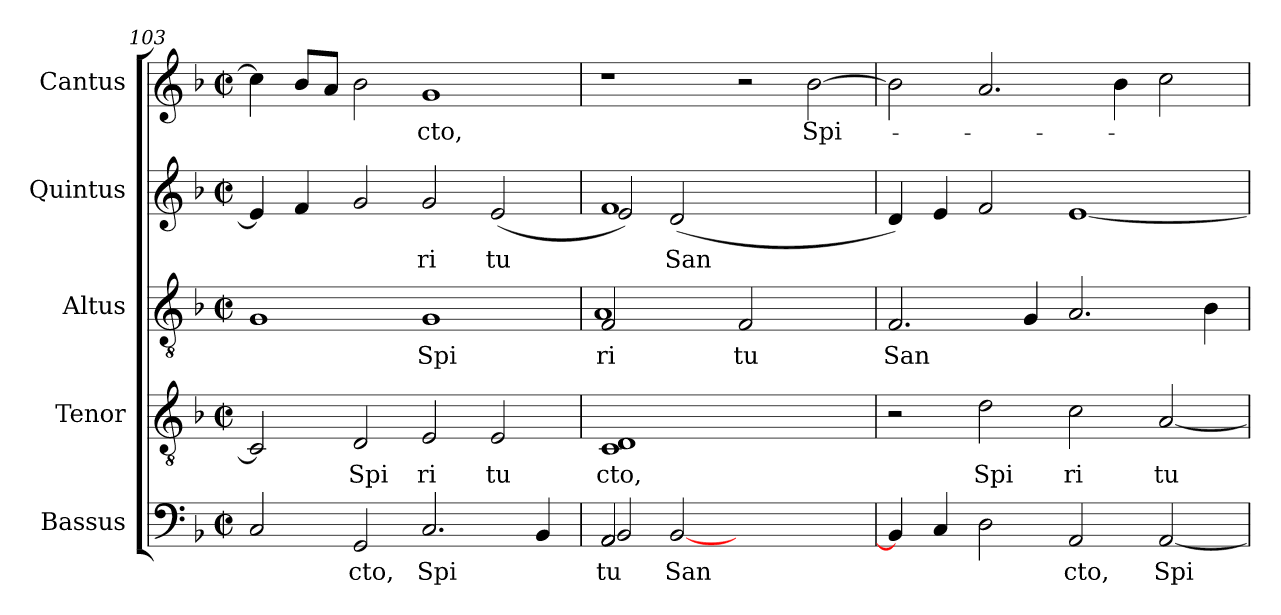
**kern	**text	**kern	**text	**kern	**text	**kern	**text	**kern	**text
*part5	*part5	*part4	*part4	*part3	*part3	*part2	*part2	*part1	*part1
*staff5	*staff5	*staff4	*staff4	*staff3	*staff3	*staff2	*staff2	*staff1	*staff1
*I"Bassus	*	*I"Tenor	*	*I"Altus	*	*I"Quintus	*	*I"Cantus	*
*clefF4	*	*clefGv2	*	*clefGv2	*	*clefG2	*	*clefG2	*
*k[b-]	*	*k[b-]	*	*k[b-]	*	*k[b-]	*	*k[b-]	*
*F:	*	*F:	*	*F:	*	*F:	*	*F:	*
*M2/2	*	*M2/2	*	*M2/2	*	*M2/2	*	*M2/2	*
*met(c|)	*	*met(c|)	*	*met(c|)	*	*met(c|)	*	*met(c|)	*
=103	=103	=103	=103	=103	=103	=103	=103	=103	=103
2C/	.	2C/]	.	1G	.	4e/]	.	4cc\]	.
.	.	.	.	.	.	4f/	.	8b-/L	.
.	.	.	.	.	.	.	.	8a/J	.
!	!LO:LY:b:cj	!	!LO:LY:b:cj	!	!	!	!	!	!
2GG/	cto,	2D/	Spi	.	.	2g/	.	2b-\	.
!	!LO:LY:b	!	!LO:LY:b:cj	!	!LO:LY:b:cj	!	!LO:LY:b:cj	!	!LO:LY:b:cj
2.C/	Spi	2E/	ri	1G	Spi	2g/	ri	1g	-cto,
!	!	!	!LO:LY:b:cj	!	!	!	!LO:LY:b:cj	!	!
.	.	2E/	tu	.	.	(<2e/	tu	.	.
4BB-/	.	.	.	.	.	.	.	.	.
=104	=104	=104	=104	=104	=104	=104	=104	=104	=104
!	!LO:LY:b:cj	!	!	!	!	!	!	!	!
*^	*	*	*	*	*	*	*	*	*
!	!	!LO:LY:b:cj	!	!LO:LY:b:cj	!	!LO:LY:b:cj	!	!	!	!
*	*^	*	*	*	*^	*	*^	*	*	*
2AA/	2BB-/	2AA/	tu	1C 1D	cto,	2F/	1A	ri	1f	2e/)	.	1r	.
!	!	!	!LO:LY:b	!	!	!	!	!	!	!	!LO:LY:b	!	!
[<2BB-/	1ryy	1ryy	San	.	.	2ryy	.	.	.	(<2d/	San	.	.
!	!	!	!	!	!	!	!	!LO:LY:b:cj	!	!	!	!	!
1ryy	.	.	.	1ryy	.	1ryy	2F/	tu	1ryy	1ryy	.	2r	.
!	!	!	!	!	!	!	!	!	!	!	!	!	!LO:LY:b
.	2ryy	2ryy	.	.	.	.	2ryy	.	.	.	.	[>2b-\	Spi-
*	*	*	*	*	*	*	*	*	*v	*v	*	*	*
=105	=105	=105	=105	=105	=105	=105	=105	=105	=105	=105	=105	=105
!	!	!	!	!	!	!	!	!LO:LY:b	!	!	!	!
*v	*v	*v	*	*	*	*v	*v	*	*	*	*	*
4BB-/]	.	2r	.	2.F/	San	4d/)	.	2b-\]	.
4C/	.	.	.	.	.	4e/	.	.	.
!	!	!	!LO:LY:b:cj	!	!	!	!	!	!
2D\	.	2d\	Spi	.	.	2f/	.	2.a/	.
.	.	.	.	4G/	.	.	.	.	.
!	!LO:LY:b:cj	!	!LO:LY:b:cj	!	!	!	!	!	!
2AA/	cto,	2c\	ri	2.A/	.	[<1e	.	.	.
.	.	.	.	.	.	.	.	4b-\	.
!	!LO:LY:b	!	!LO:LY:b:cj	!	!	!	!	!	!
[<2AA/	Spi	[<2A/	tu	.	.	.	.	2cc\	.
.	.	.	.	4B-\	.	.	.	.	.
=	=	=	=	=	=	=	=	=	=
*-	*-	*-	*-	*-	*-	*-	*-	*-	*-
